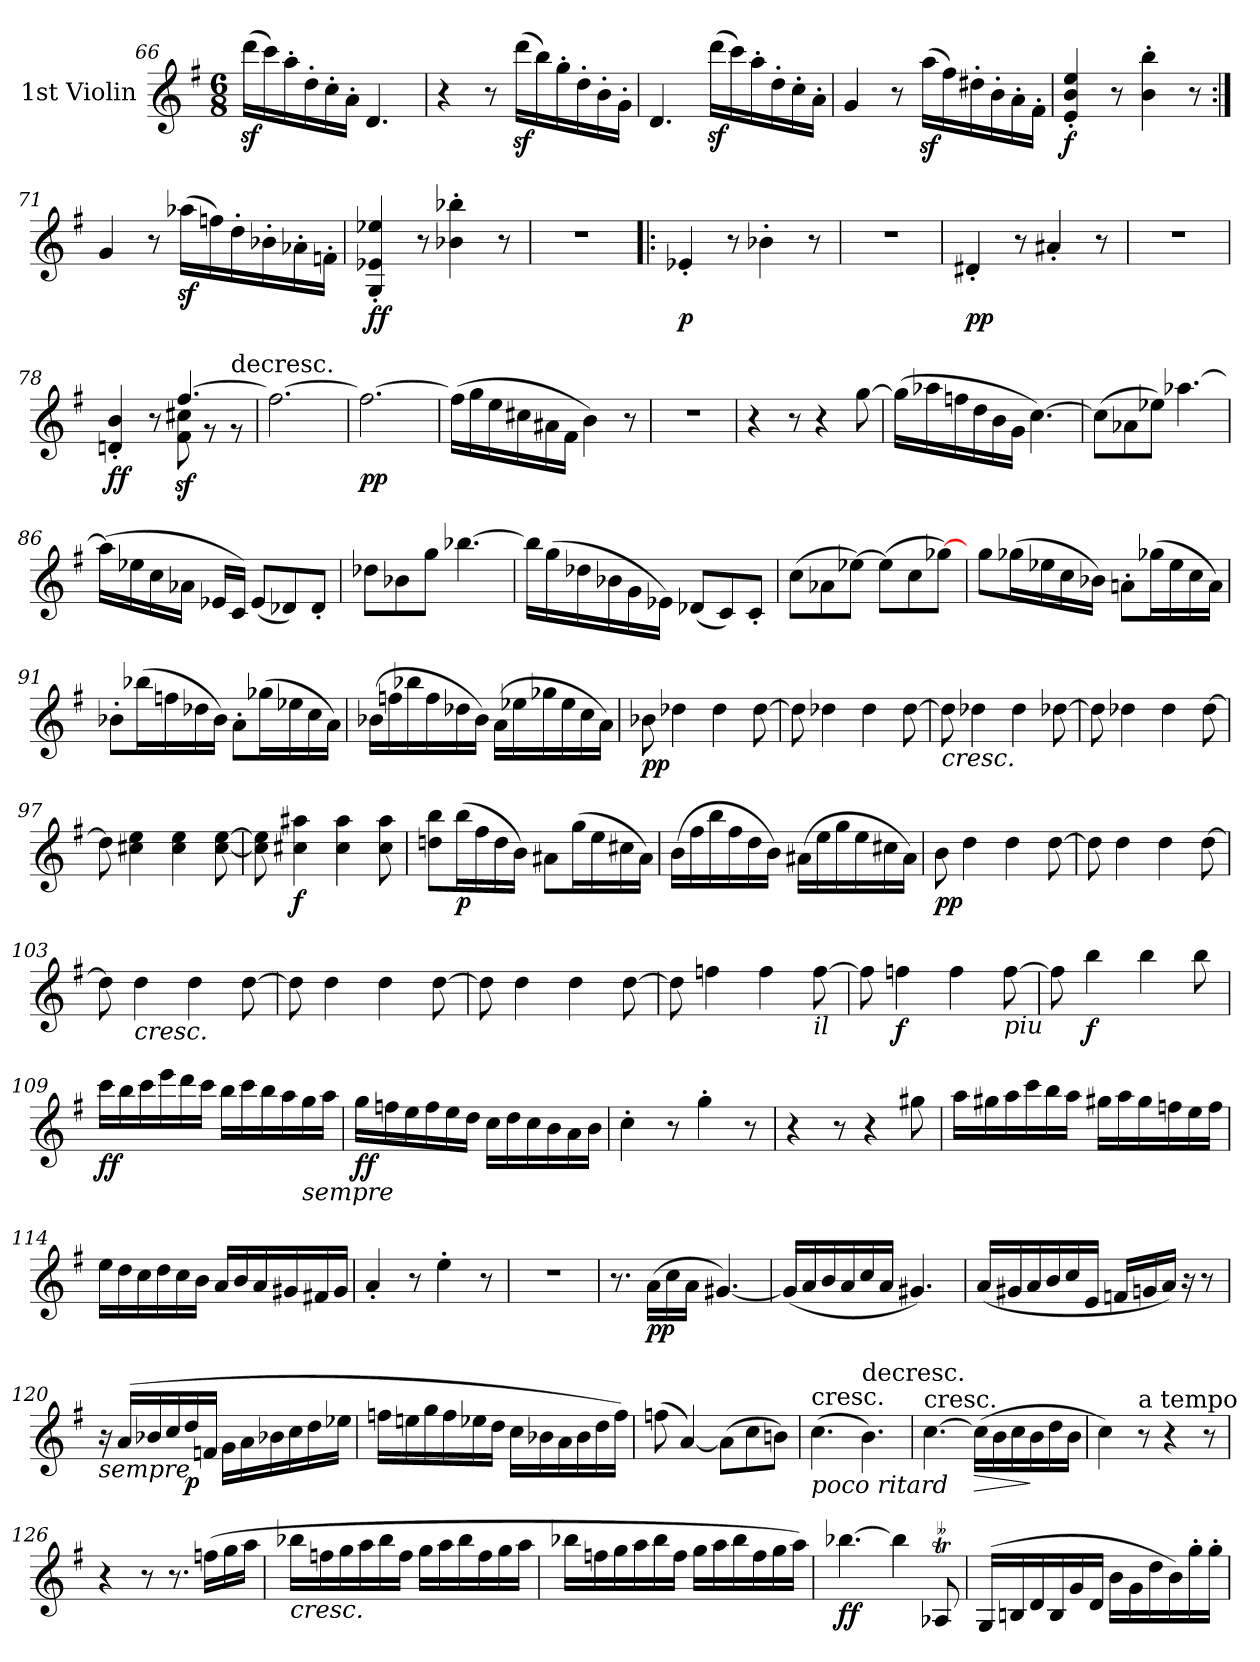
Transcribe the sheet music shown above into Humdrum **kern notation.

**kern	**dynam
*part1	*part1
*staff1	*staff1
*I"1st Violin	*
*I'Vln	*
*clefG2	*
*k[f#]	*
*e:	*
*M6/8	*
=66	=66
(16dddzLL	.
16ccc)	.
16aa'	.
16dd'	.
16cc'	.
16a'JJ	.
4.d	.
=67	=67
4r	.
8r	.
(16dddzLL	.
16bb)	.
16gg'	.
16dd'	.
16b'	.
16g'JJ	.
=68	=68
4.d	.
(16dddzLL	.
16ccc)	.
16aa'	.
16dd'	.
16cc'	.
16a'JJ	.
=69	=69
4g	.
8r	.
(16aazLL	.
16ff#)	.
16dd#X'	.
16b'	.
16a'	.
16f#'JJ	.
=70	=70
4e' 4b' 4ee'	f
8r	.
4b' 4bb'	.
8r	.
=71:|!	=71:|!
4g	.
8r	.
(16aa-XzLL	.
16ffn)	.
16dd'	.
16b-X'	.
16a-X'	.
16fn'JJ	.
=72	=72
4G' 4e-X' 4ee-X'	ff
8r	.
4b-X' 4bb-X'	.
8r	.
=73	=73
2.r	.
=74!|:	=74!|:
4e-X'	p
8r	.
4b-X'	.
8r	.
=75	=75
2.r	.
=76	=76
4d#X'	pp
8r	.
4a#X'	.
8r	.
=77	=77
2.r	.
=78	=78
*^	*
4dn' 4b'	4ryy	ff
8r	8ryy	.
[4.ff#	8f#z 8cc#Xz	.
.	8r	.
!	!LO:TX:t=decresc.	!
.	8r	.
*v	*v	*
=79	=79
2.ff#_	.
=80	=80
2.ff#_	pp
=81	=81
(16ff#LL]	.
16gg	.
16ee	.
16cc#X	.
16a#X	.
16f#JJ	.
4b)	.
8r	.
=82	=82
2.r	.
=83	=83
4r	.
8r	.
4r	.
[8gg	.
=84	=84
(16ggLL]	.
16aa-X	.
16ffn	.
16dd	.
16b	.
16gJJ	.
[4.cc)	.
=85	=85
(8ccL]	.
8a-X	.
8ee-XJ)	.
[4.aa-X	.
=86	=86
(16aa-LL]	.
16ee-X	.
16cc	.
16a-XJJ	.
16e-XLL	.
16cJJ)	.
(8e-L	.
8d-X)	.
8d-'J	.
=87	=87
8dd-XL	.
8b-X	.
8ggJ	.
[4.bb-X	.
=88	=88
16bb-LL]	.
(16gg	.
16dd-X	.
16b-X	.
16g	.
16e-XJJ)	.
(8d-XL	.
8c)	.
8c'J	.
=89	=89
(8ccL	.
8a-X	.
[8ee-XJ)	.
(8ee-L]	.
8cc	.
[8gg-XJ)	.
=90	=90
8ggL	.
(16gg-XL	.
16ee-X	.
16cc	.
16b-XJJ)	.
8an'L	.
(16gg-XL	.
16ee-	.
16cc	.
16aJJ)	.
=91	=91
8b-X'L	.
(16bb-XL	.
16ffn	.
16dd-X	.
16b-JJ)	.
8a'L	.
(16gg-XL	.
16ee-X	.
16cc	.
16aJJ)	.
=92	=92
(16b-XLL	.
16ffn	.
16bb-X	.
16ff	.
16dd-X	.
16b-JJ)	.
(16aLL	.
16ee-X	.
16gg-X	.
16ee-	.
16cc	.
16aJJ)	.
=93	=93
8b-X	pp
4dd-X	.
4dd-	.
[8dd-	.
=94	=94
8dd-]	.
4dd-X	.
4dd-	.
[8dd-	.
=95	=95
!LO:TX:b:i:t=cresc.	!
8dd-]	.
4dd-X	.
4dd-	.
[8dd-X	.
=96	=96
8dd-]	.
4dd-X	.
4dd-	.
[8dd-	.
=97	=97
8dd-]	.
4cc#X 4ee	.
4cc# 4ee	.
[8cc# [8ee	.
=98	=98
8cc#] 8ee]	.
4cc#X 4aa#X	f
4cc# 4aa#	.
8cc# 8aa#	.
=99	=99
8ddn 8bbL	.
(16bbL	p
16ff#	.
16dd	.
16bJJ)	.
8a#XL	.
(16ggL	.
16ee	.
16cc#X	.
16a#JJ)	.
=100	=100
(16bLL	.
16ff#	.
16bb	.
16ff#	.
16dd	.
16bJJ)	.
(16a#XLL	.
16ee	.
16gg	.
16ee	.
16cc#X	.
16a#JJ)	.
=101	=101
8b	pp
4dd	.
4dd	.
[8dd	.
=102	=102
8dd]	.
4dd	.
4dd	.
[8dd	.
=103	=103
8dd]	.
!LO:TX:b:i:t=cresc.	!
4dd	.
4dd	.
[8dd	.
=104	=104
8dd]	.
4dd	.
4dd	.
[8dd	.
=105	=105
8dd]	.
4dd	.
4dd	.
[8dd	.
=106	=106
8dd]	.
4ffn	.
4ff	.
!LO:TX:b:i:t=il	!
[8ff	.
=107	=107
8ff]	.
4ffn	f
4ff	.
!LO:TX:b:i:t=piu	!
[8ff	.
=108	=108
8ff]	.
4bb	f
4bb	.
8bb	.
=109	=109
16cccLL	ff
16bb	.
16ccc	.
16eee	.
16ddd	.
16cccJJ	.
16bbLL	.
16ccc	.
16bb	.
16aa	.
!LO:TX:b:i:t=sempre	!
16gg	.
16aaJJ	.
=110	=110
16ggLL	ff
16ffn	.
16ee	.
16ff	.
16ee	.
16ddJJ	.
16ccLL	.
16dd	.
16cc	.
16b	.
16a	.
16bJJ	.
=111	=111
4cc'	.
8r	.
4gg'	.
8r	.
=112	=112
4r	.
8r	.
4r	.
8gg#X	.
=113	=113
16aaLL	.
16gg#X	.
16aa	.
16ccc	.
16bb	.
16aaJJ	.
16gg#XLL	.
16aa	.
16gg#	.
16ffn	.
16ee	.
16ffJJ	.
=114	=114
16eeLL	.
16dd	.
16cc	.
16dd	.
16cc	.
16bJJ	.
16aLL	.
16b	.
16a	.
16g#X	.
16f#X	.
16g#JJ	.
=115	=115
4a'	.
8r	.
4ee'	.
8r	.
=116	=116
2.r	.
=117	=117
8.r	.
(16aLL	pp
16cc	.
16aJJ	.
[4.g#X)	.
=118	=118
(16g#LL]	.
16a	.
16b	.
16a	.
16cc	.
16aJJ	.
4.g#X)	.
=119	=119
(16aLL	.
16g#X	.
16a	.
16b	.
16cc	.
16eJJ	.
16fnLL	.
16gn	.
16aJJ)	.
16r	.
8r	.
=120	=120
!LO:TX:b:i:t=sempre	!
16r	.
(>16aLL	.
16b-X	.
16cc	.
16dd	p
16fnJJ	.
16gLL	.
16a	.
16b-X	.
16cc	.
16dd	.
16ee-XJJ	.
=121	=121
16ffnLL	.
16een	.
16gg	.
16ff	.
16ee-X	.
16ddJJ	.
16ccLL	.
16b-X	.
16a	.
16b-	.
16dd	.
16ffJJ)	.
=122	=122
(8ffn	.
[4a)	.
(<8aL]	.
8cc	.
8bnJ)	.
=123	=123
!LO:TX:t=cresc.	!
!LO:TX:b:i:t=poco ritard	!
(4.cc	.
!LO:TX:t=decresc.	!
4.b)	.
=124	=124
!LO:TX:t=cresc.	!
[4.cc	.
!	!LO:HP:b
(16ccLL]	>
16b	.
16cc	.
16b	]
16dd	.
16bJJ	.
=125	=125
4cc)	.
!LO:TX:a:t=a tempo	!
8r	.
4r	.
8r	.
=126	=126
4r	.
8r	.
8.r	.
(16ffnLL	.
16gg	.
16aaJJ	.
=127	=127
!LO:TX:b:i:t=cresc.	!
16bb-XLL	.
16ffn	.
16gg	.
16aa	.
16bb-	.
16ffJJ	.
16ggLL	.
16aa	.
16bb-	.
16ff	.
16gg	.
16aaJJ	.
=128	=128
16bb-XLL	.
16ffn	.
16gg	.
16aa	.
16bb-	.
16ffJJ	.
16ggLL	.
16aa	.
16bb-	.
16ff	.
16gg	.
16aaJJ)	.
=129	=129
[4.bb-X	ff
4bb-]	.
!LO:TR:acc=--	!
8A-Xt	.
=130	=130
(16GLL	.
16Bn	.
16d	.
16B	.
16g	.
16dJJ	.
16bLL	.
16g	.
16dd	.
16b)	.
16gg'	.
16gg'JJ	.
=	=
*-	*-
